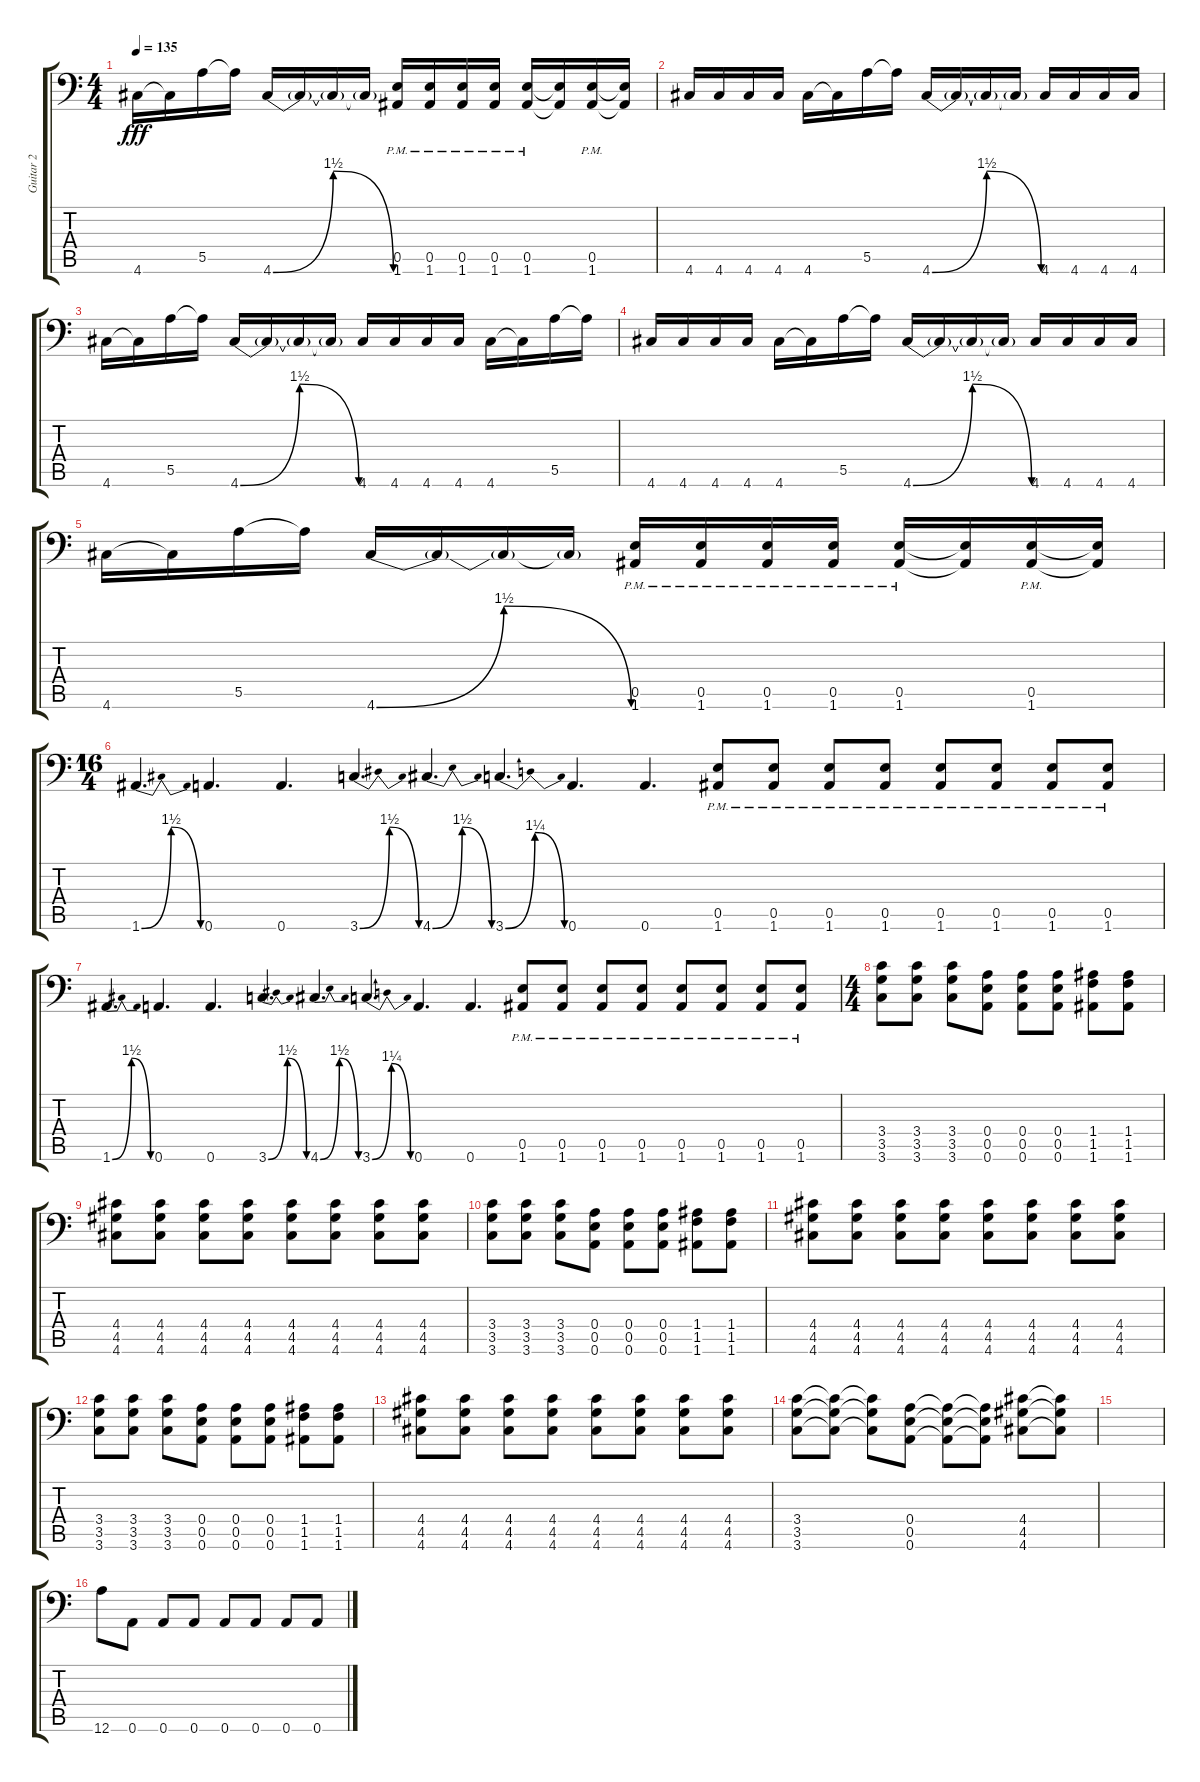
\track ("Guitar 2" "Guitar 2") {instrument distortionguitar}
\staff {score tabs}
\tuning (B3 Gb3 D3 A2 E2 A1) {hide}
\ts (4 4)
\tempo 135
\clef f4
\ks c
4.6.16{dy fff} 4.6{t}.16 5.5.16 5.5{t}.16 4.6{be (bendrelease 0 0 10 6 10 6 60 0)}.16 4.6{t}.16 4.6{t}.16 4.6{t}.16 (0.5{pm} 1.6).16 (0.5{pm} 1.6).16 (0.5{pm} 1.6).16 (0.5{pm} 1.6).16 (0.5{pm} 1.6).16 (0.5{t} 1.6{t}).16 (0.5{pm} 1.6).16 (0.5{t} 1.6{t}).16 |
4.6.16 4.6.16 4.6.16 4.6.16 4.6.16 4.6{t}.16 5.5.16 5.5{t}.16 4.6{be (bendrelease 0 0 10 6 10 6 60 0)}.16 4.6{t}.16 4.6{t}.16 4.6{t}.16 4.6.16 4.6.16 4.6.16 4.6.16 |
4.6.16 4.6{t}.16 5.5.16 5.5{t}.16 4.6{be (bendrelease 0 0 10 6 10 6 60 0)}.16 4.6{t}.16 4.6{t}.16 4.6{t}.16 4.6.16 4.6.16 4.6.16 4.6.16 4.6.16 4.6{t}.16 5.5.16 5.5{t}.16 |
4.6.16 4.6.16 4.6.16 4.6.16 4.6.16 4.6{t}.16 5.5.16 5.5{t}.16 4.6{be (bendrelease 0 0 10 6 10 6 60 0)}.16 4.6{t}.16 4.6{t}.16 4.6{t}.16 4.6.16 4.6.16 4.6.16 4.6.16 |
4.6.16 4.6{t}.16 5.5.16 5.5{t}.16 4.6{be (bendrelease 0 0 10 6 10 6 60 0)}.16 4.6{t}.16 4.6{t}.16 4.6{t}.16 (0.5{pm} 1.6).16 (0.5{pm} 1.6).16 (0.5{pm} 1.6).16 (0.5{pm} 1.6).16 (0.5{pm} 1.6).16 (0.5{t} 1.6{t}).16 (0.5{pm} 1.6).16 (0.5{t} 1.6{t}).16 |
\ts (16 4)
1.6{be (bendrelease 0 0 10 6 10 6 60 0)}.4{d} 0.6.4{d} 0.6.4{d} 3.6{be (bendrelease 0 0 10 6 10 6 60 0)}.4{d} 4.6{be (bendrelease 0 0 10 6 10 6 60 0)}.4{d} 3.6{be (bendrelease 0 0 10 5 10 5 60 0)}.4{d} 0.6.4{d} 0.6.4{d} (0.5{pm} 1.6{pm}).8 (0.5{pm} 1.6{pm}).8 (0.5{pm} 1.6{pm}).8 (0.5{pm} 1.6{pm}).8 (0.5{pm} 1.6{pm}).8 (0.5{pm} 1.6{pm}).8 (0.5{pm} 1.6{pm}).8 (0.5{pm} 1.6{pm}).8 |
1.6{be (bendrelease 0 0 10 6 10 6 60 0)}.4{d} 0.6.4{d} 0.6.4{d} 3.6{be (bendrelease 0 0 10 6 10 6 60 0)}.4{d} 4.6{be (bendrelease 0 0 10 6 10 6 60 0)}.4{d} 3.6{be (bendrelease 0 0 10 5 10 5 60 0)}.4{d} 0.6.4{d} 0.6.4{d} (0.5{pm} 1.6{pm}).8 (0.5{pm} 1.6{pm}).8 (0.5{pm} 1.6{pm}).8 (0.5{pm} 1.6{pm}).8 (0.5{pm} 1.6{pm}).8 (0.5{pm} 1.6{pm}).8 (0.5{pm} 1.6{pm}).8 (0.5{pm} 1.6{pm}).8 |
\ts (4 4)
(3.4 3.5 3.6).8 (3.4 3.5 3.6).8 (3.4 3.5 3.6).8 (0.4 0.5 0.6).8 (0.4 0.5 0.6).8 (0.4 0.5 0.6).8 (1.4 1.5 1.6).8 (1.4 1.5 1.6).8 |
(4.4 4.5 4.6).8 (4.4 4.5 4.6).8 (4.4 4.5 4.6).8 (4.4 4.5 4.6).8 (4.4 4.5 4.6).8 (4.4 4.5 4.6).8 (4.4 4.5 4.6).8 (4.4 4.5 4.6).8 |
(3.4 3.5 3.6).8 (3.4 3.5 3.6).8 (3.4 3.5 3.6).8 (0.4 0.5 0.6).8 (0.4 0.5 0.6).8 (0.4 0.5 0.6).8 (1.4 1.5 1.6).8 (1.4 1.5 1.6).8 |
(4.4 4.5 4.6).8 (4.4 4.5 4.6).8 (4.4 4.5 4.6).8 (4.4 4.5 4.6).8 (4.4 4.5 4.6).8 (4.4 4.5 4.6).8 (4.4 4.5 4.6).8 (4.4 4.5 4.6).8 |
(3.4 3.5 3.6).8 (3.4 3.5 3.6).8 (3.4 3.5 3.6).8 (0.4 0.5 0.6).8 (0.4 0.5 0.6).8 (0.4 0.5 0.6).8 (1.4 1.5 1.6).8 (1.4 1.5 1.6).8 |
(4.4 4.5 4.6).8 (4.4 4.5 4.6).8 (4.4 4.5 4.6).8 (4.4 4.5 4.6).8 (4.4 4.5 4.6).8 (4.4 4.5 4.6).8 (4.4 4.5 4.6).8 (4.4 4.5 4.6).8 |
(3.4 3.5 3.6).8 (3.4{t} 3.5{t} 3.6{t}).8 (3.4{t} 3.5{t} 3.6{t}).8 (0.4 0.5 0.6).8 (0.4{t} 0.5{t} 0.6{t}).8 (0.4{t} 0.5{t} 0.6{t}).8 (4.4 4.5 4.6).8 (4.4{t} 4.5{t} 4.6{t}).8 |
|
12.6.8 0.6.8 0.6.8 0.6.8 0.6.8 0.6.8 0.6.8 0.6.8
